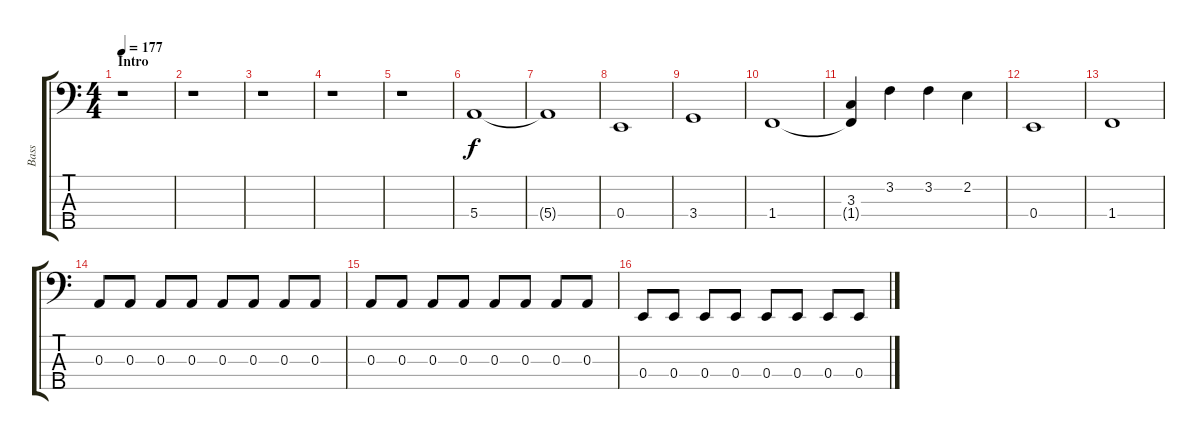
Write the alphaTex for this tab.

\track ("Bass" "Bass") {instrument electricbassfinger}
\staff {score tabs}
\tuning (G2 D2 A1 E1 B0) {hide}
\ts (4 4)
\section ("" "Intro")
\tempo 177
\clef f4
\ks c
r.1{dy f instrument electricbassfinger} |
r.1 |
r.1 |
r.1 |
r.1 |
5.4.1 |
5.4{t}.1 |
0.4.1 |
3.4.1 |
1.4.1 |
(3.3 1.4{t}).4 3.2.4 3.2.4 2.2.4 |
0.4.1 |
1.4.1 |
0.3.8 0.3.8 0.3.8 0.3.8 0.3.8 0.3.8 0.3.8 0.3.8 |
0.3.8 0.3.8 0.3.8 0.3.8 0.3.8 0.3.8 0.3.8 0.3.8 |
0.4.8 0.4.8 0.4.8 0.4.8 0.4.8 0.4.8 0.4.8 0.4.8
